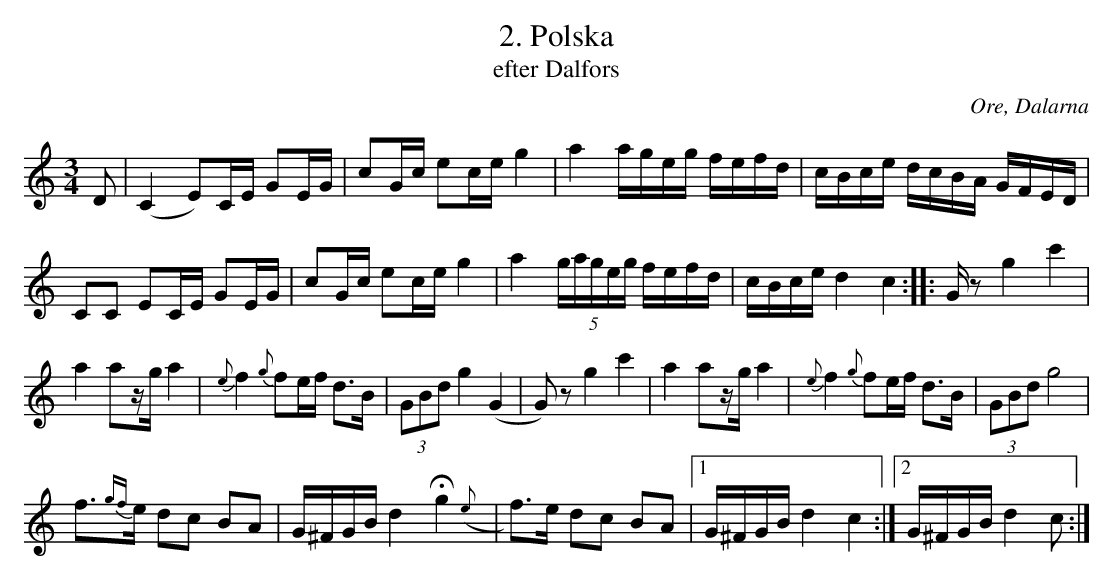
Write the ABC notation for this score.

X:1
O:Ore, Dalarna
T:2. Polska
T:efter Dalfors
M:3/4
L:1/16
K:C
D2|(C4E2)CE G2EG|c2Gc e2ce g4|a4ageg fefd|cBce dcBA GFED|
C2C2 E2CE G2EG|c2Gc e2ce g4|a4 (5gageg fefd|cBce d4c4:||:Gz2g4c'4|
a4a2zga4|{e}f4{g}f2ef d3B|(3G2B2d2 g4(G4|G2)z2g4c'4|a4a2zg a4|{e}f4{g}f2ef d3B|(3G2B2d2 g8|
f3{gf}e d2c2 B2A2|G^FGB d4+fermata+g4({e}|f3)e d2c2 B2A2|1G^FGB d4 c4:|2 G^FGB d4c2:|
